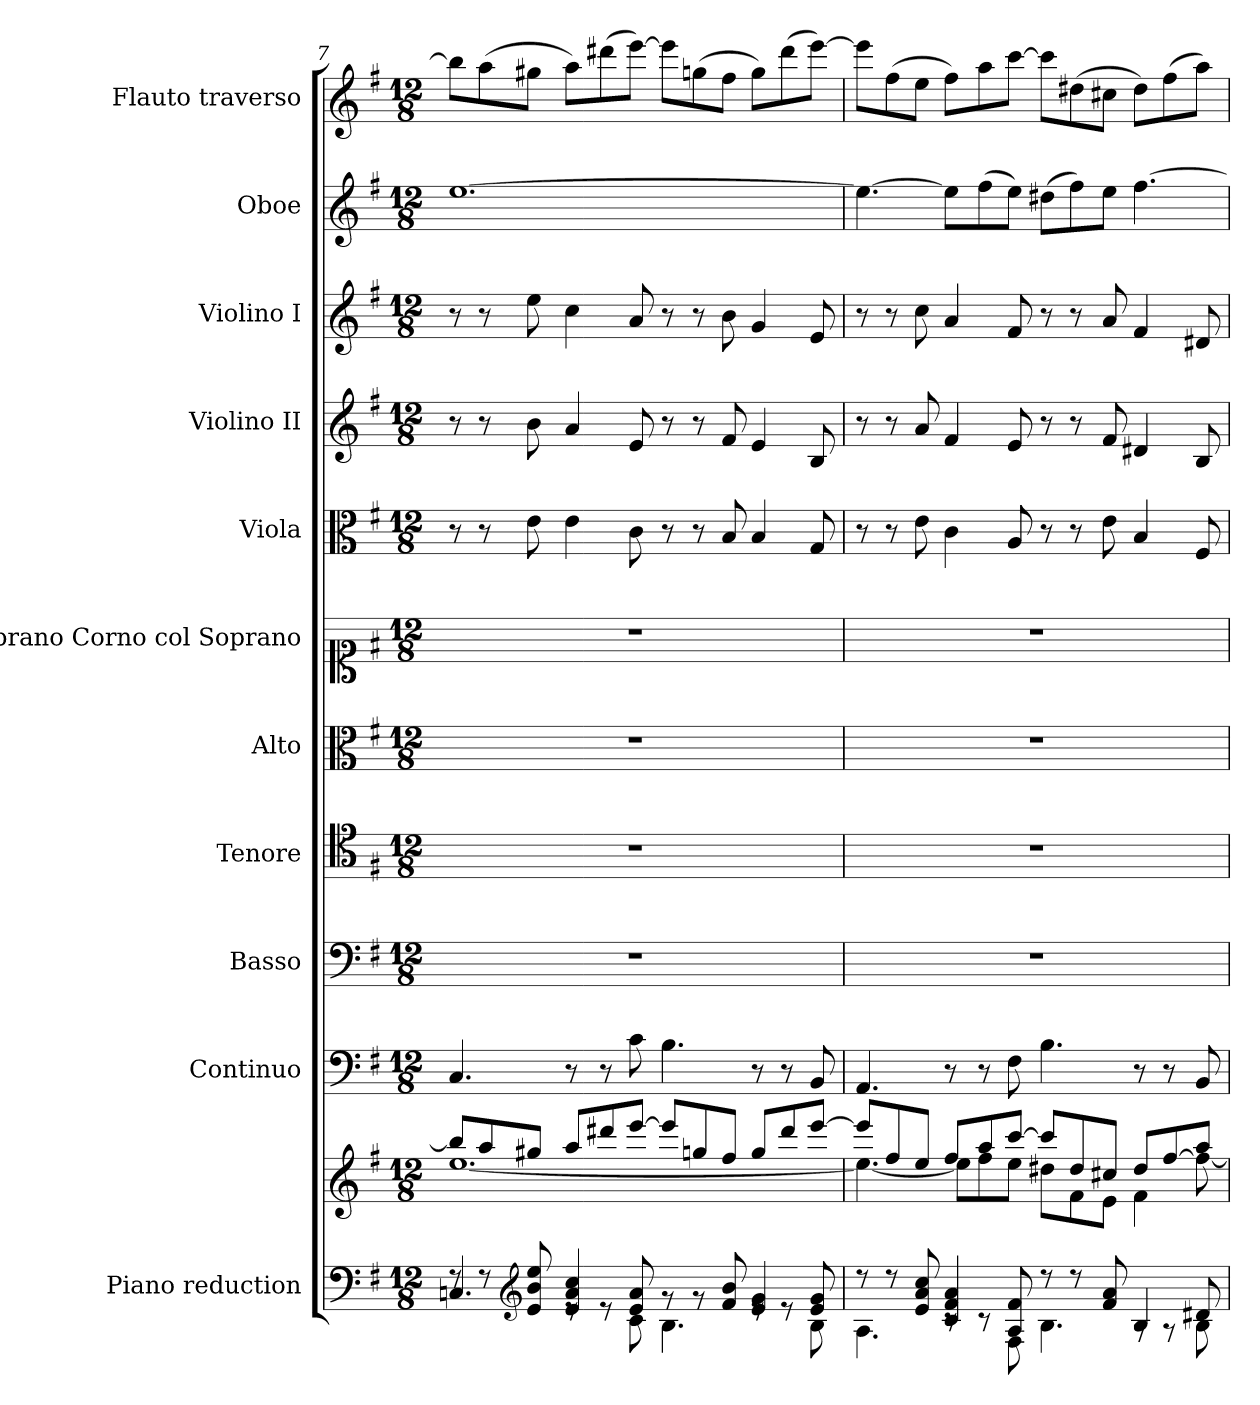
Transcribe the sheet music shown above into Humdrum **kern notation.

**kern	**kern	**kern	**kern	**kern	**kern	**kern	**kern	**kern	**kern	**kern	**kern
*part11	*part11	*part10	*part9	*part8	*part7	*part6	*part5	*part4	*part3	*part2	*part1
*staff12	*staff11	*staff10	*staff9	*staff8	*staff7	*staff6	*staff5	*staff4	*staff3	*staff2	*staff1
*I"Piano reduction	*	*I"Continuo	*I"Basso	*I"Tenore	*I"Alto	*I"Soprano Corno col Soprano	*I"Viola	*I"Violino II	*I"Violino I	*I"Oboe	*I"Flauto traverso
*I'Pno	*	*	*	*	*	*	*I'Vla	*I'Vln	*I'Vln	*I'Ob	*I'Fl
*clefF4	*clefG2	*clefF4	*clefF4	*clefC4	*clefC3	*clefC1	*clefC3	*clefG2	*clefG2	*clefG2	*clefG2
*k[f#]	*k[f#]	*k[f#]	*k[f#]	*k[f#]	*k[f#]	*k[f#]	*k[f#]	*k[f#]	*k[f#]	*k[f#]	*k[f#]
*M12/8	*M12/8	*M12/8	*M12/8	*M12/8	*M12/8	*M12/8	*M12/8	*M12/8	*M12/8	*M12/8	*M12/8
=7	=7	=7	=7	=7	=7	=7	=7	=7	=7	=7	=7
*^	*^	*	*	*	*	*	*	*	*	*	*
8rF	4.Cn/	8bb/L]	[1.ee	4.C/	1.r	1.r	1.r	1.r	8r	8r	8r	[1.ee	8bb\L]
8rF	.	8aa/	.	.	.	.	.	.	8r	8r	8r	.	(>8aa\
*clefG2	*	*	*	*	*	*	*	*	*	*	*	*	*
8e/ 8b/ 8ee/	.	8gg#X/J	.	.	.	.	.	.	8e\	8b\	8ee\	.	8gg#X\J
4e/ 4a/ 4cc/	8re	8aa/L	.	8r	.	.	.	.	4e\	4a/	4cc\	.	8aa\L)
.	8re	8ddd#X/	.	8r	.	.	.	.	.	.	.	.	(>8ddd#X\
8e/ 8a/	8c\	[8eee/J	.	8c\	.	.	.	.	8c\	8e/	8a/	.	[8eee\J)
8rg	4.B\	8eee/L]	.	4.B\	.	.	.	.	8r	8r	8r	.	8eee\L]
8rg	.	8ggn/	.	.	.	.	.	.	8r	8r	8r	.	(>8ggn\
8f#/ 8b/	.	8ff#/J	.	.	.	.	.	.	8B/	8f#/	8b\	.	8ff#\J
4e/ 4g/	8re	8gg/L	.	8r	.	.	.	.	4B/	4e/	4g/	.	8gg\L)
.	8re	8ddd#/	.	8r	.	.	.	.	.	.	.	.	(>8ddd#\
8e/ 8g/	8B\	[8eee/J	.	8BB/	.	.	.	.	8G/	8B/	8e/	.	[8eee\J)
=8	=8	=8	=8	=8	=8	=8	=8	=8	=8	=8	=8	=8	=8
8r	4.A\	8eee/L]	4.ee\_	4.AA/	1.r	1.r	1.r	1.r	8r	8r	8r	4.ee\_	8eee\L]
8r	.	8ff#/	.	.	.	.	.	.	8r	8r	8r	.	(>8ff#\
8e/ 8a/ 8cc/	.	8ee/J	.	.	.	.	.	.	8e\	8a/	8cc\	.	8ee\J
4c/ 4f#/ 4a/	8rc	8ff#/L	8ee\L]	8r	.	.	.	.	4c\	4f#/	4a/	8ee\L]	8ff#\L)
.	8rc	8aa/	8ff#\	8r	.	.	.	.	.	.	.	(>8ff#\	8aa\
8A/ 8f#/	8F#\	[8ccc/J	8ee\J	8F#\	.	.	.	.	8A/	8e/	8f#/	8ee\J)	[8ccc\J
8r	4.B\	8ccc/L]	8dd#X\L	4.B\	.	.	.	.	8r	8r	8r	(>8dd#X\L	8ccc\L]
8r	.	8dd#/	8f#\	.	.	.	.	.	8r	8r	8r	8ff#\)	(>8dd#X\
8f#/ 8a/	.	8cc#X/J	8e\J	.	.	.	.	.	8e\	8f#/	8a/	8ee\J	8cc#X\J
4B/	8rA	8dd#/L	4f#\	8r	.	.	.	.	4B/	4d#X/	4f#/	[4.ff#\	8dd#\L)
.	8rA	[8ff#/	.	8r	.	.	.	.	.	.	.	.	(>8ff#\
8d#X/	8B\	8aa/J	8ff#\_	8BB/	.	.	.	.	8F#/	8B/	8d#X/	.	8aa\J)
*v	*v	*	*	*	*	*	*	*	*	*	*	*	*
*	*v	*v	*	*	*	*	*	*	*	*	*	*
=	=	=	=	=	=	=	=	=	=	=	=
*-	*-	*-	*-	*-	*-	*-	*-	*-	*-	*-	*-
